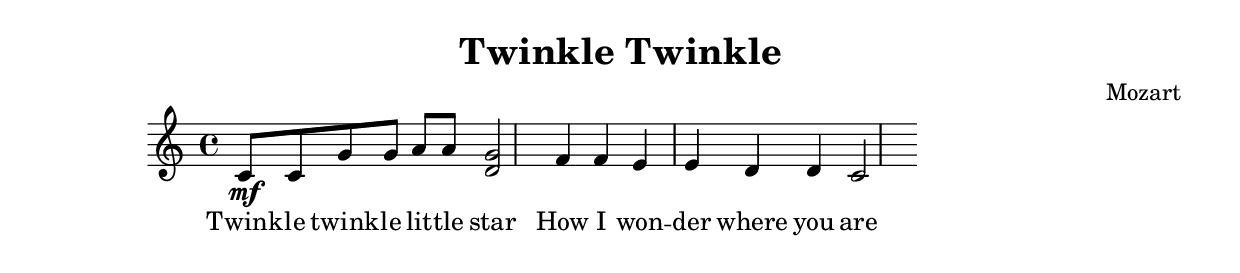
\header {
  title = "Twinkle Twinkle"
  composer = "Mozart"
}

\relative c' {
  c8\mf c g' g
  a a <g d>2
  f4 f e e
  d d c2
}

\addlyrics {
  Twink -- le twink -- le lit -- tle star
  How I won -- der where you are
}
